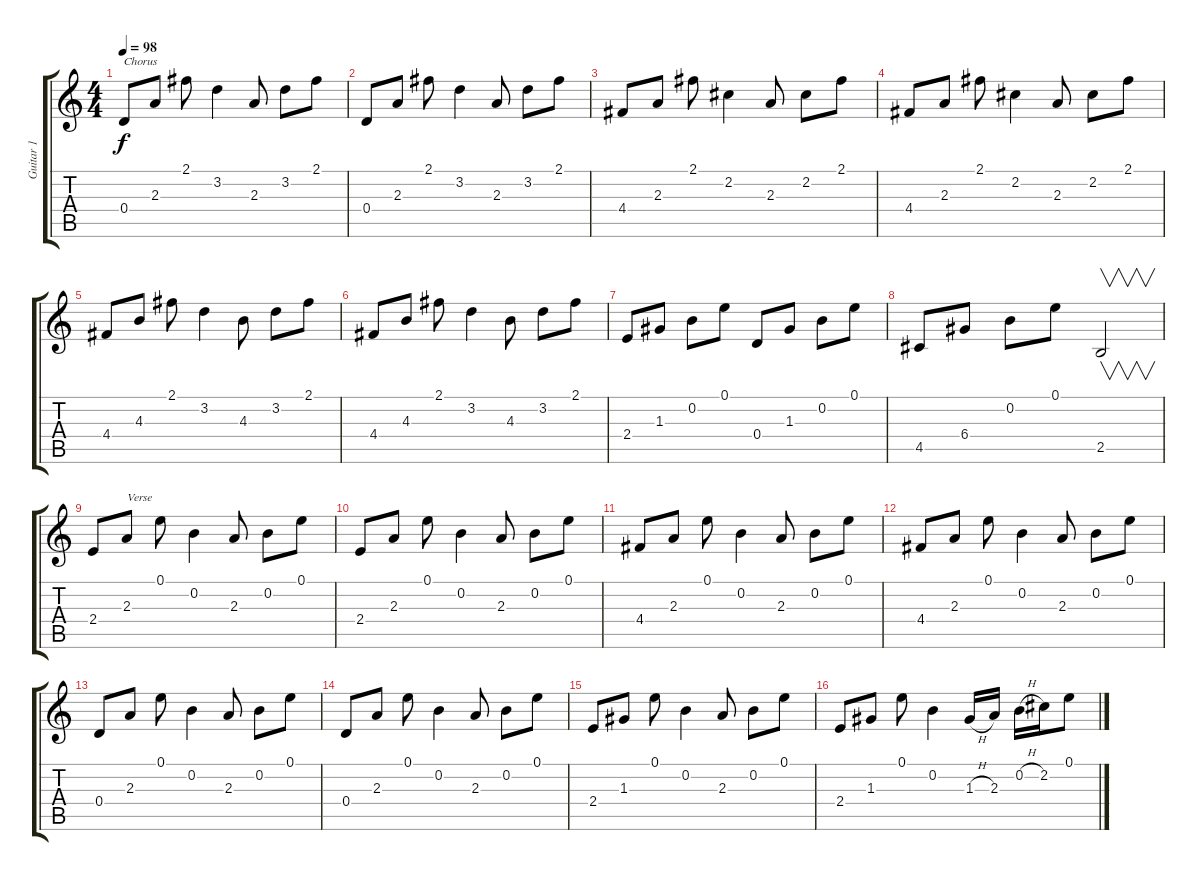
\track ("Guitar 1" "Guitar 1") {instrument acousticguitarsteel}
\staff {score tabs}
\tuning (E4 B3 G3 D3 A2 E2) {hide}
\ts (4 4)
\tempo 98
\clef g2
\ks c
0.4.8{txt "Chorus" dy f} 2.3.8 2.1.8 3.2.4 2.3.8 3.2.8 2.1.8 |
0.4.8 2.3.8 2.1.8 3.2.4 2.3.8 3.2.8 2.1.8 |
4.4.8 2.3.8 2.1.8 2.2.4 2.3.8 2.2.8 2.1.8 |
4.4.8 2.3.8 2.1.8 2.2.4 2.3.8 2.2.8 2.1.8 |
4.4.8 4.3.8 2.1.8 3.2.4 4.3.8 3.2.8 2.1.8 |
4.4.8 4.3.8 2.1.8 3.2.4 4.3.8 3.2.8 2.1.8 |
2.4.8 1.3.8 0.2.8 0.1.8 0.4.8 1.3.8 0.2.8 0.1.8 |
4.5.8 6.4.8 0.2.8 0.1.8 2.5.2{v} |
2.4.8 2.3.8{txt "Verse"} 0.1.8 0.2.4 2.3.8 0.2.8 0.1.8 |
2.4.8 2.3.8 0.1.8 0.2.4 2.3.8 0.2.8 0.1.8 |
4.4.8 2.3.8 0.1.8 0.2.4 2.3.8 0.2.8 0.1.8 |
4.4.8 2.3.8 0.1.8 0.2.4 2.3.8 0.2.8 0.1.8 |
0.4.8 2.3.8 0.1.8 0.2.4 2.3.8 0.2.8 0.1.8 |
0.4.8 2.3.8 0.1.8 0.2.4 2.3.8 0.2.8 0.1.8 |
2.4.8 1.3.8 0.1.8 0.2.4 2.3.8 0.2.8 0.1.8 |
2.4.8 1.3.8 0.1.8 0.2.4 1.3{h}.16 2.3.16 0.2{h}.16 2.2.16 0.1.8
